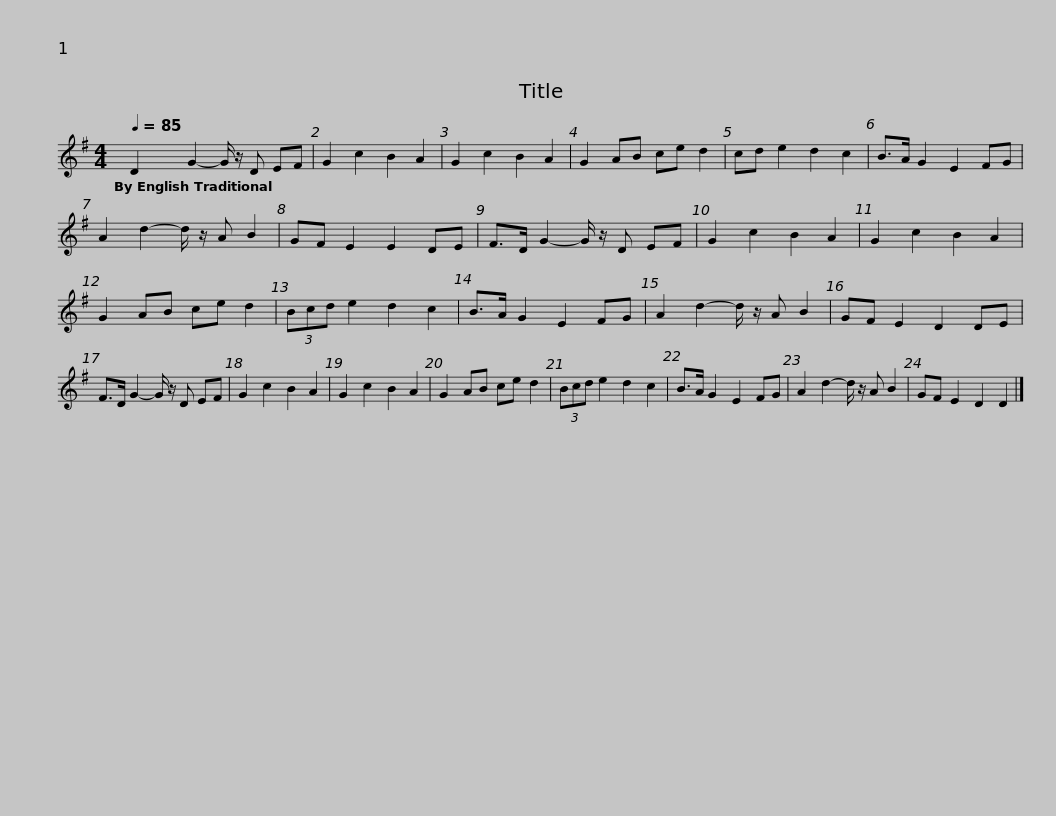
X:1
L:1/8
Q:1/4=85
M:4/4
I:linebreak $
K:G
V:1 treble
V:1
 D2 G2- G/ z/ D EF | G2 c2 B2 A2 | G2 c2 B2 A2 | G2 AB ce d2 | cd e2 d2 c2 | %5
 B>A G2 E2 FG | A2 d2- d/ z/ A B2 |$ GF E2 E2 DE | F>D G2- G/ z/ D EF | G2 c2 B2 A2 | %10
 G2 c2 B2 A2 | G2 AB ce d2 | (3Bcd e2 d2 c2 | B>A G2 E2 FG |$ A2 d2- d/ z/ A B2 | %15
 GF E2 D2 DE | F>D G2- G/ z/ D EF | G2 c2 B2 A2 | G2 c2 B2 A2 | G2 AB ce d2 | %20
 (3Bcd e2 d2 c2 |$ B>A G2 E2 FG | A2 d2- d/ z/ A B2 | GF E2 D2 D2 |] %24
